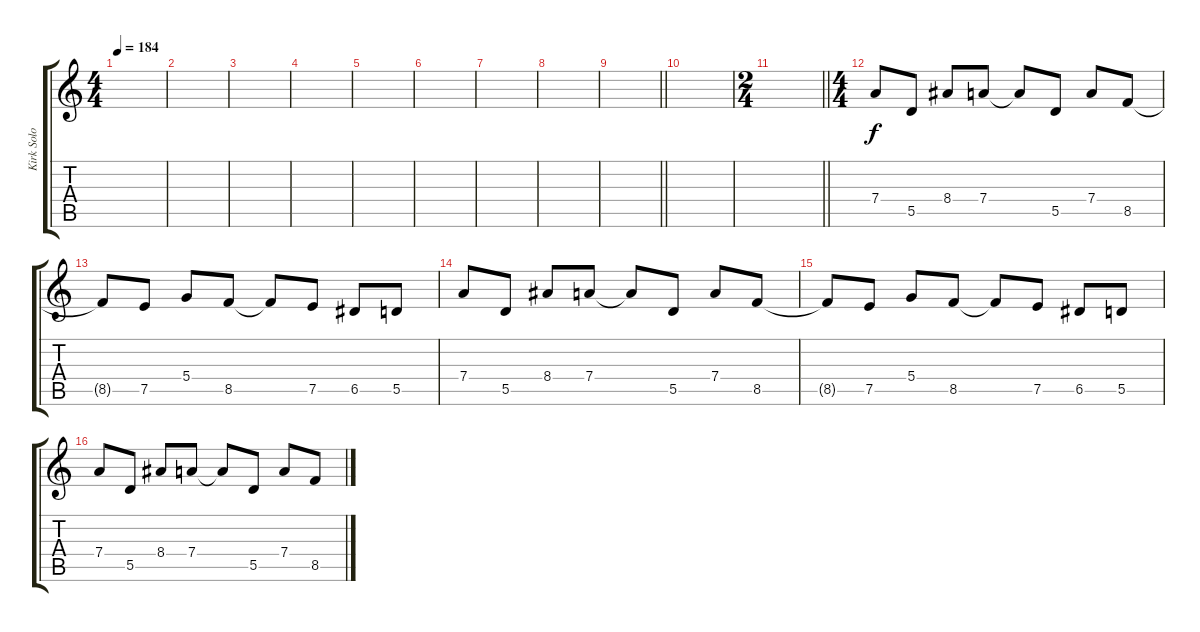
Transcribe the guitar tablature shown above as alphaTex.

\track ("Kirk Solo" "Kirk Solo") {instrument distortionguitar}
\staff {score tabs}
\tuning (E4 B3 G3 D3 A2 E2) {hide}
\ts (4 4)
\tempo 184
\clef g2
\ks c
|
|
|
|
|
|
|
|
\barLineRight lightlight
|
|
\ts (2 4)
\barLineRight lightlight
|
\ts (4 4)
7.4.8 5.5.8 8.4.8 7.4.8 7.4{t}.8 5.5.8 7.4.8 8.5.8 |
8.5{t}.8 7.5.8 5.4.8 8.5.8 8.5{t}.8 7.5.8 6.5.8 5.5.8 |
7.4.8 5.5.8 8.4.8 7.4.8 7.4{t}.8 5.5.8 7.4.8 8.5.8 |
8.5{t}.8 7.5.8 5.4.8 8.5.8 8.5{t}.8 7.5.8 6.5.8 5.5.8 |
7.4.8 5.5.8 8.4.8 7.4.8 7.4{t}.8 5.5.8 7.4.8 8.5.8
